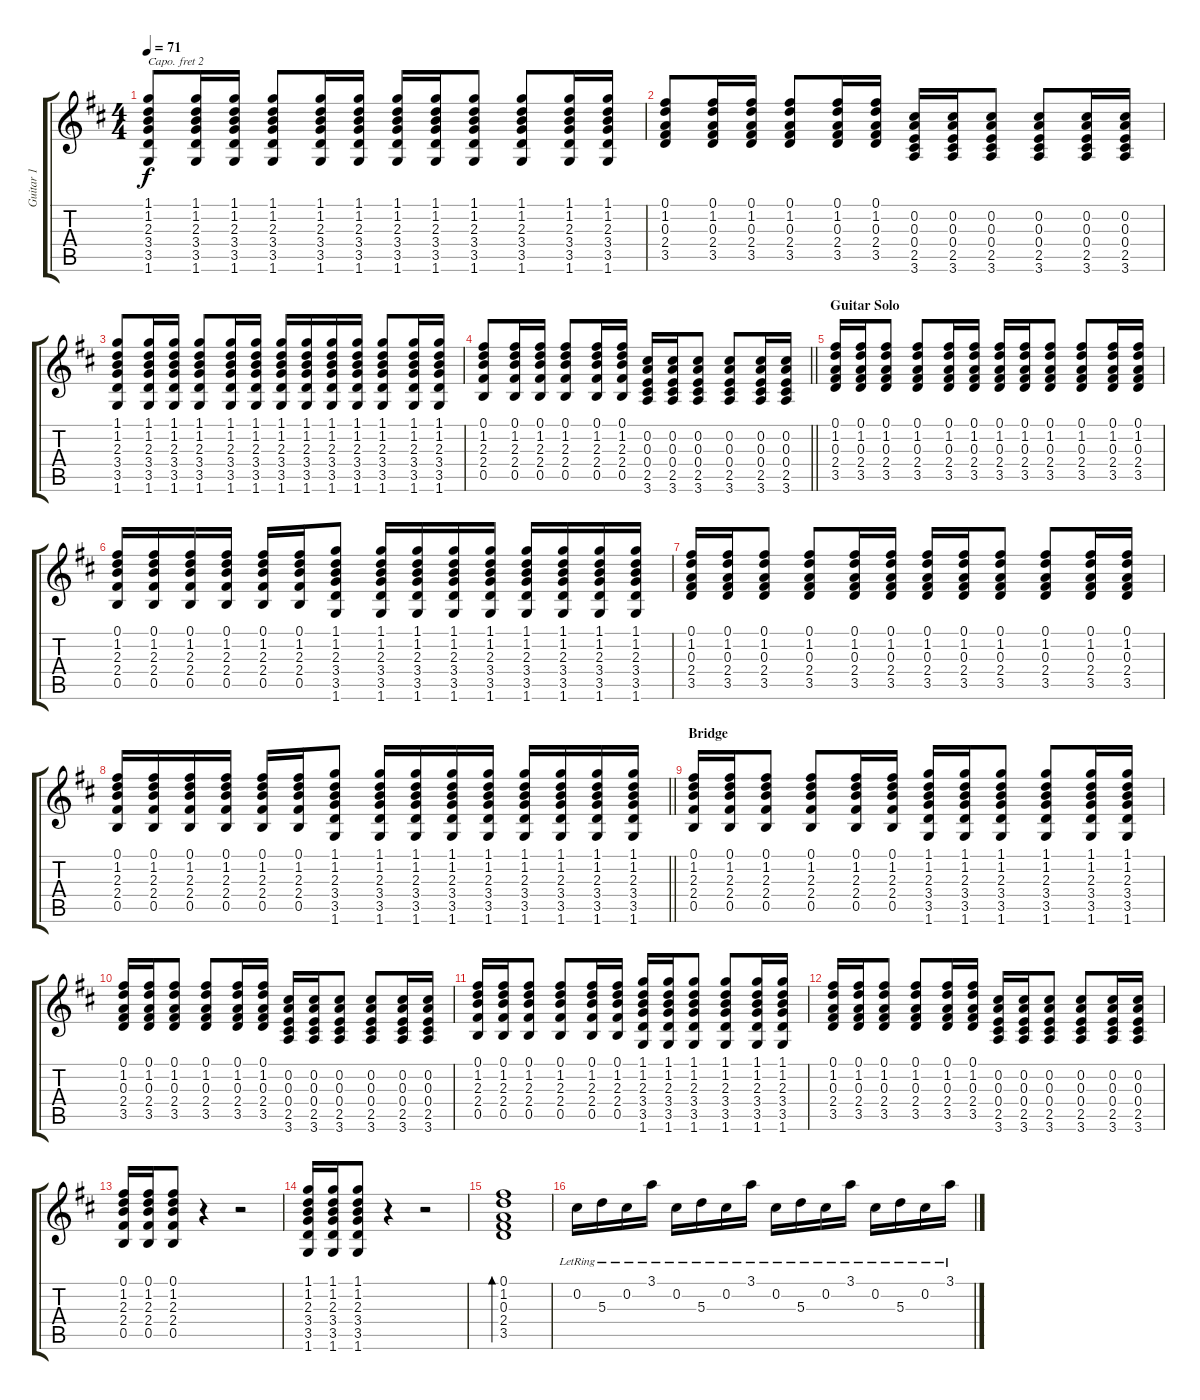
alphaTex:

\track ("Guitar 1" "Guitar 1") {instrument acousticguitarsteel}
\staff {score tabs}
\capo 2
\tuning (E4 B3 G3 D3 A2 E2) {hide}
\ts (4 4)
\tempo 71
\clef g2
\ks bminor
(1.1 1.2 2.3 3.4 3.5 1.6).8{dy f} (1.1 1.2 2.3 3.4 3.5 1.6).16 (1.1 1.2 2.3 3.4 3.5 1.6).16 (1.1 1.2 2.3 3.4 3.5 1.6).8 (1.1 1.2 2.3 3.4 3.5 1.6).16 (1.1 1.2 2.3 3.4 3.5 1.6).16 (1.1 1.2 2.3 3.4 3.5 1.6).16 (1.1 1.2 2.3 3.4 3.5 1.6).16 (1.1 1.2 2.3 3.4 3.5 1.6).8 (1.1 1.2 2.3 3.4 3.5 1.6).8 (1.1 1.2 2.3 3.4 3.5 1.6).16 (1.1 1.2 2.3 3.4 3.5 1.6).16 |
(0.1 1.2 0.3 2.4 3.5).8 (0.1 1.2 0.3 2.4 3.5).16 (0.1 1.2 0.3 2.4 3.5).16 (0.1 1.2 0.3 2.4 3.5).8 (0.1 1.2 0.3 2.4 3.5).16 (0.1 1.2 0.3 2.4 3.5).16 (0.2 0.3 0.4 2.5 3.6).16 (0.2 0.3 0.4 2.5 3.6).16 (0.2 0.3 0.4 2.5 3.6).8 (0.2 0.3 0.4 2.5 3.6).8 (0.2 0.3 0.4 2.5 3.6).16 (0.2 0.3 0.4 2.5 3.6).16 |
(1.1 1.2 2.3 3.4 3.5 1.6).8 (1.1 1.2 2.3 3.4 3.5 1.6).16 (1.1 1.2 2.3 3.4 3.5 1.6).16 (1.1 1.2 2.3 3.4 3.5 1.6).8 (1.1 1.2 2.3 3.4 3.5 1.6).16 (1.1 1.2 2.3 3.4 3.5 1.6).16 (1.1 1.2 2.3 3.4 3.5 1.6).16 (1.1 1.2 2.3 3.4 3.5 1.6).16 (1.1 1.2 2.3 3.4 3.5 1.6).16 (1.1 1.2 2.3 3.4 3.5 1.6).16 (1.1 1.2 2.3 3.4 3.5 1.6).8 (1.1 1.2 2.3 3.4 3.5 1.6).16 (1.1 1.2 2.3 3.4 3.5 1.6).16 |
\barLineRight lightlight
(0.1 1.2 2.3 2.4 0.5).8 (0.1 1.2 2.3 2.4 0.5).16 (0.1 1.2 2.3 2.4 0.5).16 (0.1 1.2 2.3 2.4 0.5).8 (0.1 1.2 2.3 2.4 0.5).16 (0.1 1.2 2.3 2.4 0.5).16 (0.2 0.3 0.4 2.5 3.6).16 (0.2 0.3 0.4 2.5 3.6).16 (0.2 0.3 0.4 2.5 3.6).8 (0.2 0.3 0.4 2.5 3.6).8 (0.2 0.3 0.4 2.5 3.6).16 (0.2 0.3 0.4 2.5 3.6).16 |
\section ("" "Guitar Solo")
(0.1 1.2 0.3 2.4 3.5).16 (0.1 1.2 0.3 2.4 3.5).16 (0.1 1.2 0.3 2.4 3.5).8 (0.1 1.2 0.3 2.4 3.5).8 (0.1 1.2 0.3 2.4 3.5).16 (0.1 1.2 0.3 2.4 3.5).16 (0.1 1.2 0.3 2.4 3.5).16 (0.1 1.2 0.3 2.4 3.5).16 (0.1 1.2 0.3 2.4 3.5).8 (0.1 1.2 0.3 2.4 3.5).8 (0.1 1.2 0.3 2.4 3.5).16 (0.1 1.2 0.3 2.4 3.5).16 |
(0.1 1.2 2.3 2.4 0.5).16 (0.1 1.2 2.3 2.4 0.5).16 (0.1 1.2 2.3 2.4 0.5).16 (0.1 1.2 2.3 2.4 0.5).16 (0.1 1.2 2.3 2.4 0.5).16 (0.1 1.2 2.3 2.4 0.5).16 (1.1 1.2 2.3 3.4 3.5 1.6).8 (1.1 1.2 2.3 3.4 3.5 1.6).16 (1.1 1.2 2.3 3.4 3.5 1.6).16 (1.1 1.2 2.3 3.4 3.5 1.6).16 (1.1 1.2 2.3 3.4 3.5 1.6).16 (1.1 1.2 2.3 3.4 3.5 1.6).16 (1.1 1.2 2.3 3.4 3.5 1.6).16 (1.1 1.2 2.3 3.4 3.5 1.6).16 (1.1 1.2 2.3 3.4 3.5 1.6).16 |
(0.1 1.2 0.3 2.4 3.5).16 (0.1 1.2 0.3 2.4 3.5).16 (0.1 1.2 0.3 2.4 3.5).8 (0.1 1.2 0.3 2.4 3.5).8 (0.1 1.2 0.3 2.4 3.5).16 (0.1 1.2 0.3 2.4 3.5).16 (0.1 1.2 0.3 2.4 3.5).16 (0.1 1.2 0.3 2.4 3.5).16 (0.1 1.2 0.3 2.4 3.5).8 (0.1 1.2 0.3 2.4 3.5).8 (0.1 1.2 0.3 2.4 3.5).16 (0.1 1.2 0.3 2.4 3.5).16 |
\barLineRight lightlight
(0.1 1.2 2.3 2.4 0.5).16 (0.1 1.2 2.3 2.4 0.5).16 (0.1 1.2 2.3 2.4 0.5).16 (0.1 1.2 2.3 2.4 0.5).16 (0.1 1.2 2.3 2.4 0.5).16 (0.1 1.2 2.3 2.4 0.5).16 (1.1 1.2 2.3 3.4 3.5 1.6).8 (1.1 1.2 2.3 3.4 3.5 1.6).16 (1.1 1.2 2.3 3.4 3.5 1.6).16 (1.1 1.2 2.3 3.4 3.5 1.6).16 (1.1 1.2 2.3 3.4 3.5 1.6).16 (1.1 1.2 2.3 3.4 3.5 1.6).16 (1.1 1.2 2.3 3.4 3.5 1.6).16 (1.1 1.2 2.3 3.4 3.5 1.6).16 (1.1 1.2 2.3 3.4 3.5 1.6).16 |
\section ("" "Bridge")
(0.1 1.2 2.3 2.4 0.5).16 (0.1 1.2 2.3 2.4 0.5).16 (0.1 1.2 2.3 2.4 0.5).8 (0.1 1.2 2.3 2.4 0.5).8 (0.1 1.2 2.3 2.4 0.5).16 (0.1 1.2 2.3 2.4 0.5).16 (1.1 1.2 2.3 3.4 3.5 1.6).16 (1.1 1.2 2.3 3.4 3.5 1.6).16 (1.1 1.2 2.3 3.4 3.5 1.6).8 (1.1 1.2 2.3 3.4 3.5 1.6).8 (1.1 1.2 2.3 3.4 3.5 1.6).16 (1.1 1.2 2.3 3.4 3.5 1.6).16 |
(0.1 1.2 0.3 2.4 3.5).16 (0.1 1.2 0.3 2.4 3.5).16 (0.1 1.2 0.3 2.4 3.5).8 (0.1 1.2 0.3 2.4 3.5).8 (0.1 1.2 0.3 2.4 3.5).16 (0.1 1.2 0.3 2.4 3.5).16 (0.2 0.3 0.4 2.5 3.6).16 (0.2 0.3 0.4 2.5 3.6).16 (0.2 0.3 0.4 2.5 3.6).8 (0.2 0.3 0.4 2.5 3.6).8 (0.2 0.3 0.4 2.5 3.6).16 (0.2 0.3 0.4 2.5 3.6).16 |
(0.1 1.2 2.3 2.4 0.5).16 (0.1 1.2 2.3 2.4 0.5).16 (0.1 1.2 2.3 2.4 0.5).8 (0.1 1.2 2.3 2.4 0.5).8 (0.1 1.2 2.3 2.4 0.5).16 (0.1 1.2 2.3 2.4 0.5).16 (1.1 1.2 2.3 3.4 3.5 1.6).16 (1.1 1.2 2.3 3.4 3.5 1.6).16 (1.1 1.2 2.3 3.4 3.5 1.6).8 (1.1 1.2 2.3 3.4 3.5 1.6).8 (1.1 1.2 2.3 3.4 3.5 1.6).16 (1.1 1.2 2.3 3.4 3.5 1.6).16 |
(0.1 1.2 0.3 2.4 3.5).16 (0.1 1.2 0.3 2.4 3.5).16 (0.1 1.2 0.3 2.4 3.5).8 (0.1 1.2 0.3 2.4 3.5).8 (0.1 1.2 0.3 2.4 3.5).16 (0.1 1.2 0.3 2.4 3.5).16 (0.2 0.3 0.4 2.5 3.6).16 (0.2 0.3 0.4 2.5 3.6).16 (0.2 0.3 0.4 2.5 3.6).8 (0.2 0.3 0.4 2.5 3.6).8 (0.2 0.3 0.4 2.5 3.6).16 (0.2 0.3 0.4 2.5 3.6).16 |
(0.1 1.2 2.3 2.4 0.5).16 (0.1 1.2 2.3 2.4 0.5).16 (0.1 1.2 2.3 2.4 0.5).8 r.4 r.2 |
(1.1 1.2 2.3 3.4 3.5 1.6).16 (1.1 1.2 2.3 3.4 3.5 1.6).16 (1.1 1.2 2.3 3.4 3.5 1.6).8 r.4 r.2 |
(0.1 1.2 0.3 2.4 3.5).1{bd 120} |
0.2{lr}.16 5.3{lr}.16 0.2{lr}.16 3.1{lr}.16 0.2{lr}.16 5.3{lr}.16 0.2{lr}.16 3.1{lr}.16 0.2{lr}.16 5.3{lr}.16 0.2{lr}.16 3.1{lr}.16 0.2{lr}.16 5.3{lr}.16 0.2{lr}.16 3.1{lr}.16
